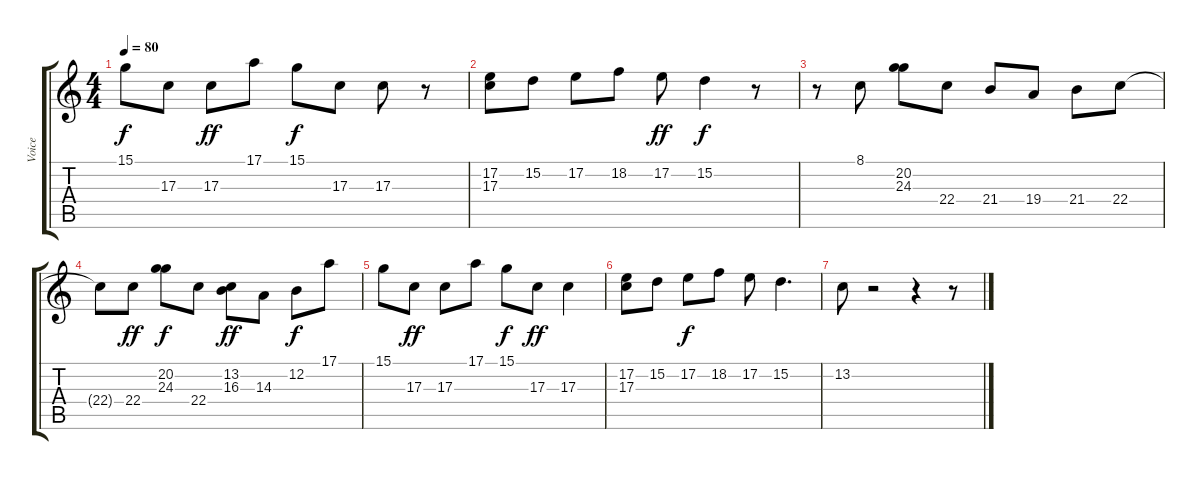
\track ("Voice" "Voice") {instrument pad1newage}
\staff {score tabs}
\tuning (E4 B3 G3 D3 A2 E2) {hide}
\ts (4 4)
\tempo 80
\clef g2
\ks c
15.1.8{dy f} 17.3.8 17.3.8{dy ff} 17.1.8 15.1.8{dy f} 17.3.8 17.3.8 r.8 |
(17.2 17.3).8 15.2.8 17.2.8 18.2.8 17.2.8{dy ff} 15.2.4{dy f} r.8 |
r.8 8.1.8 (20.2 24.3).8 22.4.8 21.4.8 19.4.8 21.4.8 22.4.8 |
22.4{t}.8 22.4.8{dy ff} (20.2 24.3).8{dy f} 22.4.8 (13.2 16.3).8{dy ff} 14.3.8 12.2.8{dy f} 17.1.8 |
15.1.8 17.3.8{dy ff} 17.3.8 17.1.8 15.1.8{dy f} 17.3.8{dy ff} 17.3.4 |
(17.2 17.3).8 15.2.8 17.2.8{dy f} 18.2.8 17.2.8 15.2.4{d} |
13.2.8 r.2 r.4 r.8
